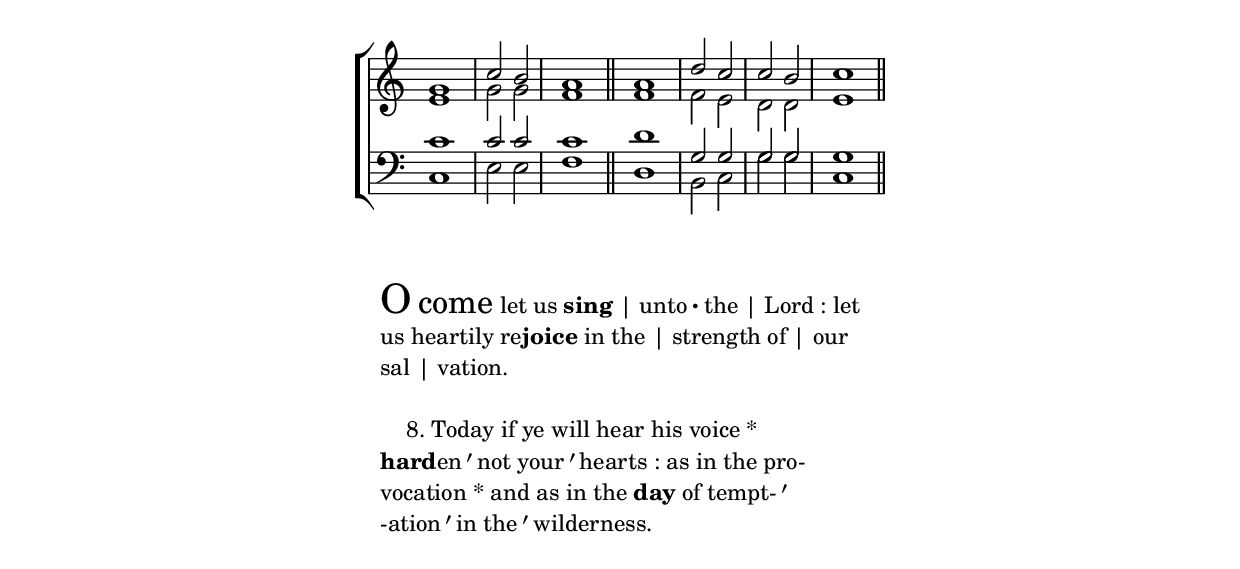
%% DO NOT EDIT this file manually; it is automatically
%% generated from LSR http://lsr.dsi.unimi.it
%% Make any changes in LSR itself, or in Documentation/snippets/new/ ,
%% and then run scripts/auxiliar/makelsr.py
%%
%% This file is in the public domain.
\version "2.14.0"

\header {
  lsrtags = "vocal-music, template"

%% Translation of GIT committish: 6977ddc9a3b63ea810eaecb864269c7d847ccf98
  texidoces = "
Esta plantilla muestra una forma de preparar un cántico salmódico
anglicano.  También muestra cómo se pueden añadir estrofas adicionales
como texto independiente por debajo de la música.  Las dos estrofas se
codifican en estilos diferentes para ilustrar más posibilidades.

"
  doctitlees = "Plantilla de salmo del canto anglicano"

%% Translation of GIT committish: c3b519f0dd5ff0f8ccfc9a39ed1fe8df8b43741c
  texidocit = "
Questo modello presenta un modo di impostare un salmo anglicano.  Mostra
anche come le strofe possono essere aggiunte come testo separato al di sotto
della musica.  Le due strofe sono scritte con stili diversi per illustrare
le varie possibilità.

"
  doctitleit = "Modello per salmo anglicano"

%% Translation of GIT committish: 144cd434d02e6d90b2fb738eeee99119a7c5e1d2

  texidocde = "
Diese Vorlage zeigt eine Art, anglikanische Psalmengesänge zu setzen.  Hier
wird auch gezeigt, wie Strophen als einfacher Text unter den Noten hinzugefügt
werden können.  Zwei Strophen sind in unterschiedlicher Weise notiert um mehr
Möglichkeiten darzustellen.
"
  doctitlede = "Vorlage für anglikanischen Psalm"


%% Translation of GIT committish: 092f85605dcea69efff5ef31de4ff100346d6ef8
  texidocfr = "
Cet exemple illustre la manière de présenter un cantique tel qu'on le
trouve dans l'église anglicane.  Vous noterez comment sont ajoutés les
couplets indépendamment de la musique.  Dans le but de vous montrer
plusieurs styles, comparez le code des deux couplets.

"
  doctitlefr = "Psalmodie anglicane"


  texidoc = "
This template shows one way of setting out an Anglican psalm chant. It
also shows how the verses may be added as stand-alone text under the
music.  The two verses are coded in different styles to demonstrate
more possibilities.

"
  doctitle = "Anglican psalm template"
} % begin verbatim

SopranoMusic = \relative g' {
  g1 | c2 b | a1 | \bar "||"
  a1 | d2 c | c b | c1 | \bar "||"
}

AltoMusic = \relative c' {
  e1 | g2 g | f1 |
  f1 | f2 e | d d | e1 |
}

TenorMusic = \relative a {
  c1 | c2 c | c1 |
  d1 | g,2 g | g g | g1 |
}

BassMusic =  \relative c {
  c1 | e2 e | f1 |
  d1 | b2 c | g' g | c,1 |
}

global = {
  \time 2/2
}

dot = \markup {
  \raise #0.7 \musicglyph #"dots.dot"
}

tick = \markup {
  \raise #1 \fontsize #-5 \musicglyph #"scripts.rvarcomma"
}

% Use markup to center the chant on the page
\markup {
  \fill-line {
    \score {  % centered
      <<
        \new ChoirStaff <<
          \new Staff <<
            \global
            \clef "treble"
            \new Voice = "Soprano" <<
              \voiceOne
              \SopranoMusic
            >>
            \new Voice = "Alto" <<
              \voiceTwo
              \AltoMusic
            >>
          >>
          \new Staff <<
            \clef "bass"
            \global
            \new Voice = "Tenor" <<
              \voiceOne
              \TenorMusic
            >>
            \new Voice = "Bass" <<
              \voiceTwo
              \BassMusic
            >>
          >>
        >>
      >>
      \layout {
        \context {
          \Score
          \override SpacingSpanner
          #'base-shortest-duration = #(ly:make-moment 1 2)
        }
        \context {
          \Staff
          \remove "Time_signature_engraver"
        }
      }
    }  % End score
  }
}  % End markup

\markup {
  \fill-line {
    \column {
      \left-align {
        \null \null \null
        \line {
          \fontsize #5 O
          \fontsize #3 come
          let us \bold sing | unto \dot the | Lord : let
        }
        \line {
          us heartily
          \concat { re \bold joice }
          in the | strength of | our
        }
        \line {
          sal | vation.
        }
        \null
        \line {
          \hspace #2.5 8. Today if ye will hear his voice *
        }
        \line {
          \concat { \bold hard en }
          \tick not your \tick hearts : as in the pro-
        }
        \line {
          vocation * and as in the \bold day of tempt- \tick
        }
        \line {
          -ation \tick in the \tick wilderness.
        }
      }
    }
  }
}
